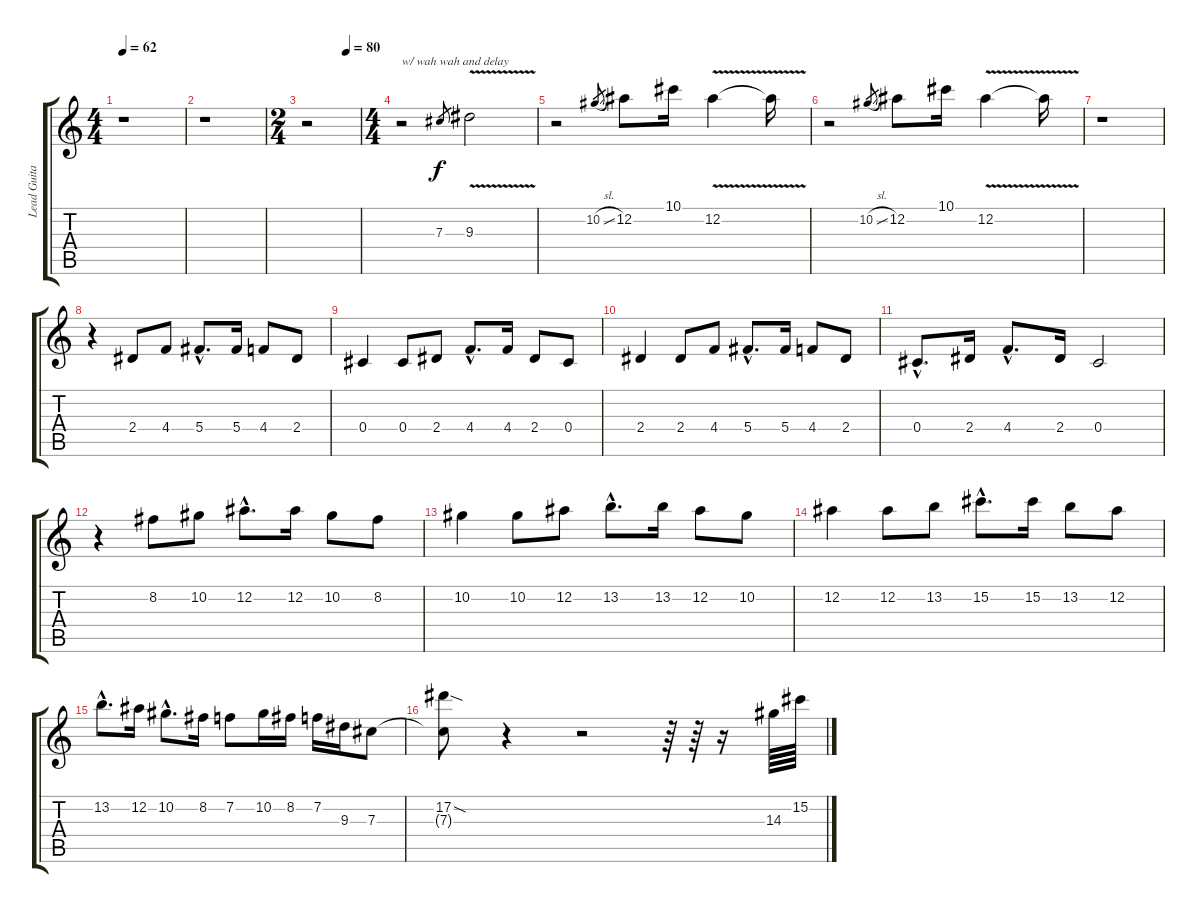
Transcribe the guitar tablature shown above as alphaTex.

\track ("Lead Guitar 1" "Lead Guita") {instrument distortionguitar}
\staff {score tabs}
\tuning (Eb4 Bb3 Gb3 Db3 Ab2 Db2) {hide}
\ts (4 4)
\tempo 62
\clef g2
\ks c
r.1{dy f} |
r.1 |
\ts (2 4)
\tempo (120 0.75)
\tempo (80 0.75)
r.2 |
\ts (4 4)
r.2{txt "w/ wah wah and delay" volume 11 balance 3} 7.3.8{gr} 9.3{v}.2 |
r.2 10.2{sl}.8{gr} 12.2.8 10.1.16 12.2{v}.4 12.2{t}.16 |
r.2 10.2{sl}.8{gr} 12.2.8 10.1.16 12.2{v}.4 12.2{t}.16 |
r.1 |
r.4{volume 12 balance 8} 2.4.8 4.4.8 5.4{hac}.8{d} 5.4.16 4.4.8 2.4.8 |
0.4.4 0.4.8 2.4.8 4.4{hac}.8{d} 4.4.16 2.4.8 0.4.8 |
2.4.4 2.4.8 4.4.8 5.4{hac}.8{d} 5.4.16 4.4.8 2.4.8 |
0.4{hac}.8{d} 2.4.16 4.4{hac}.8{d} 2.4.16 0.4.2 |
r.4 8.2.8 10.2.8 12.2{hac}.8{d} 12.2.16 10.2.8 8.2.8 |
10.2.4 10.2.8 12.2.8 13.2{hac}.8{d} 13.2.16 12.2.8 10.2.8 |
12.2.4 12.2.8 13.2.8 15.2{hac}.8{d} 15.2.16 13.2.8 12.2.8 |
13.2{hac}.8{d} 12.2.16 10.2{hac}.8{d} 8.2.16 7.2.8 10.2.16 8.2.16 7.2.16 9.3.16 7.3.8 |
(17.2{sod} 7.3{t}).8 r.4 r.2 r.64 r.64 r.16 14.3.64 15.2.64
